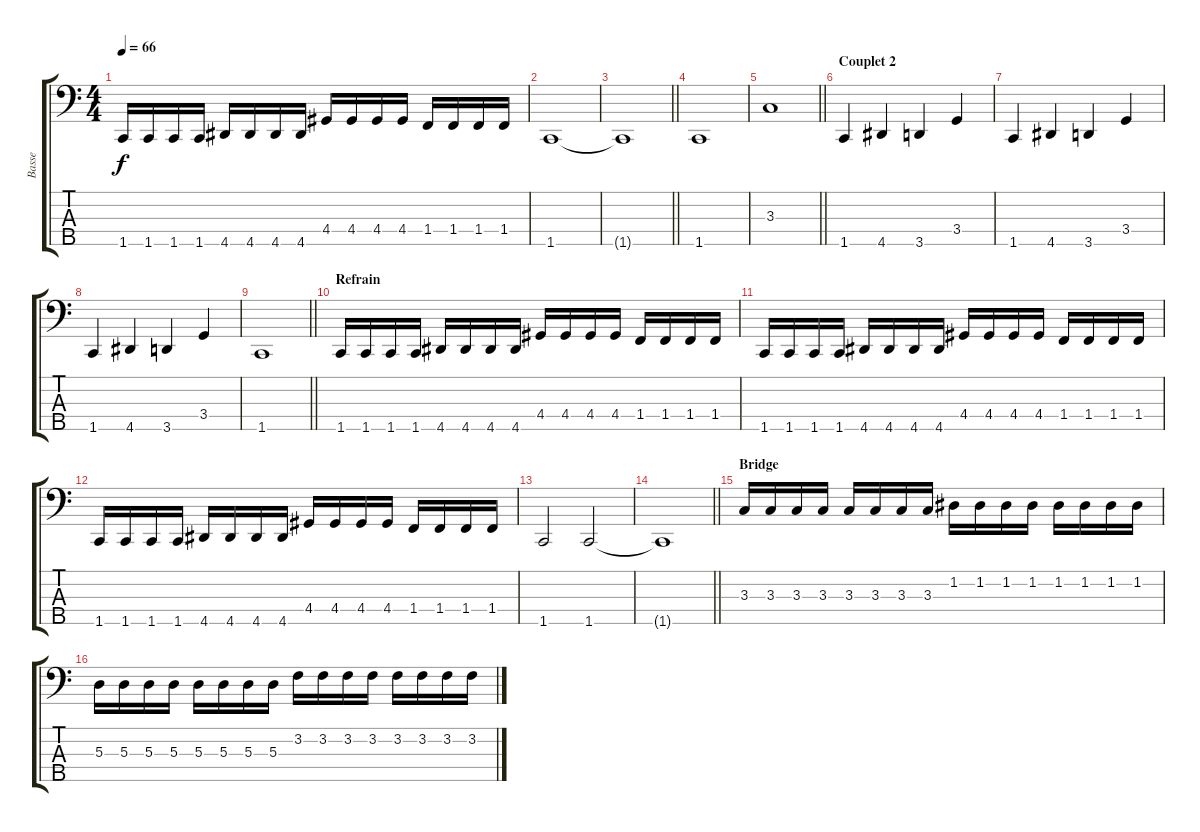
\track ("Basse" "Basse") {instrument electricbasspick}
\staff {score tabs}
\tuning (G2 D2 A1 E1 B0) {hide}
\ts (4 4)
\tempo 66
\clef f4
\ks c
1.5.16{dy f} 1.5.16 1.5.16 1.5.16 4.5.16 4.5.16 4.5.16 4.5.16 4.4.16 4.4.16 4.4.16 4.4.16 1.4.16 1.4.16 1.4.16 1.4.16 |
1.5.1 |
\barLineRight lightlight
1.5{t}.1 |
1.5.1 |
\barLineRight lightlight
3.3.1 |
\section ("" "Couplet 2")
1.5.4 4.5.4 3.5.4 3.4.4 |
1.5.4 4.5.4 3.5.4 3.4.4 |
1.5.4 4.5.4 3.5.4 3.4.4 |
\barLineRight lightlight
1.5.1 |
\section ("" "Refrain")
1.5.16 1.5.16 1.5.16 1.5.16 4.5.16 4.5.16 4.5.16 4.5.16 4.4.16 4.4.16 4.4.16 4.4.16 1.4.16 1.4.16 1.4.16 1.4.16 |
1.5.16 1.5.16 1.5.16 1.5.16 4.5.16 4.5.16 4.5.16 4.5.16 4.4.16 4.4.16 4.4.16 4.4.16 1.4.16 1.4.16 1.4.16 1.4.16 |
1.5.16 1.5.16 1.5.16 1.5.16 4.5.16 4.5.16 4.5.16 4.5.16 4.4.16 4.4.16 4.4.16 4.4.16 1.4.16 1.4.16 1.4.16 1.4.16 |
1.5.2 1.5.2 |
\barLineRight lightlight
1.5{t}.1 |
\section ("" "Bridge")
3.3.16 3.3.16 3.3.16 3.3.16 3.3.16 3.3.16 3.3.16 3.3.16 1.2.16 1.2.16 1.2.16 1.2.16 1.2.16 1.2.16 1.2.16 1.2.16 |
5.3.16 5.3.16 5.3.16 5.3.16 5.3.16 5.3.16 5.3.16 5.3.16 3.2.16 3.2.16 3.2.16 3.2.16 3.2.16 3.2.16 3.2.16 3.2.16
